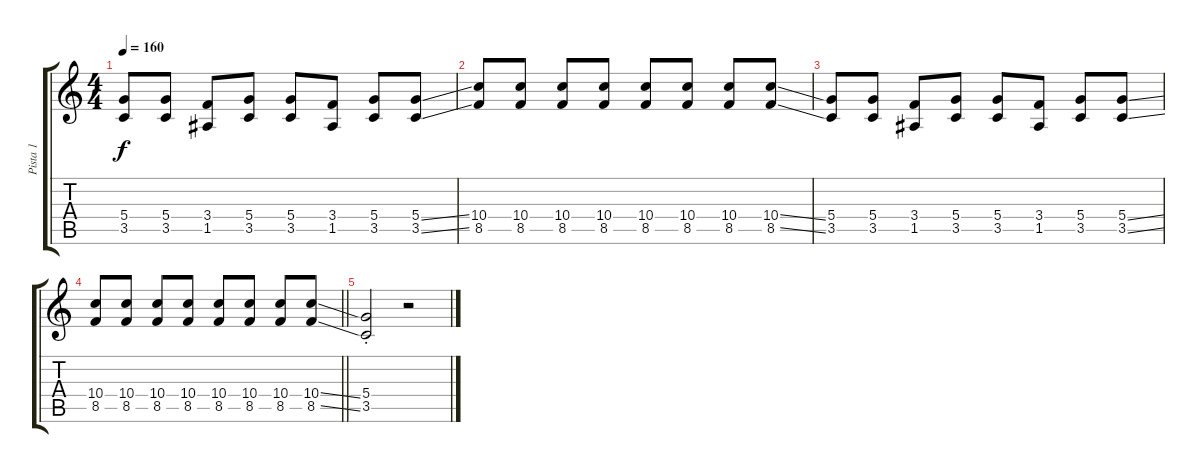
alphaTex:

\track ("Pista 1" "Pista 1") {instrument distortionguitar}
\staff {score tabs}
\tuning (E4 B3 G3 D3 A2 E2) {hide}
\ts (4 4)
\tempo 160
\clef g2
\ks c
(5.4 3.5).8{dy f} (5.4 3.5).8 (3.4 1.5).8 (5.4 3.5).8 (5.4 3.5).8 (3.4 1.5).8 (5.4 3.5).8 (5.4{ss} 3.5{ss}).8 |
(10.4 8.5).8 (10.4 8.5).8 (10.4 8.5).8 (10.4 8.5).8 (10.4 8.5).8 (10.4 8.5).8 (10.4 8.5).8 (10.4{ss} 8.5{ss}).8 |
(5.4 3.5).8 (5.4 3.5).8 (3.4 1.5).8 (5.4 3.5).8 (5.4 3.5).8 (3.4 1.5).8 (5.4 3.5).8 (5.4{ss} 3.5{ss}).8 |
\barLineRight lightlight
(10.4 8.5).8 (10.4 8.5).8 (10.4 8.5).8 (10.4 8.5).8 (10.4 8.5).8 (10.4 8.5).8 (10.4 8.5).8 (10.4{ss} 8.5{ss}).8 |
(5.4{st} 3.5{st}).2 r.2
